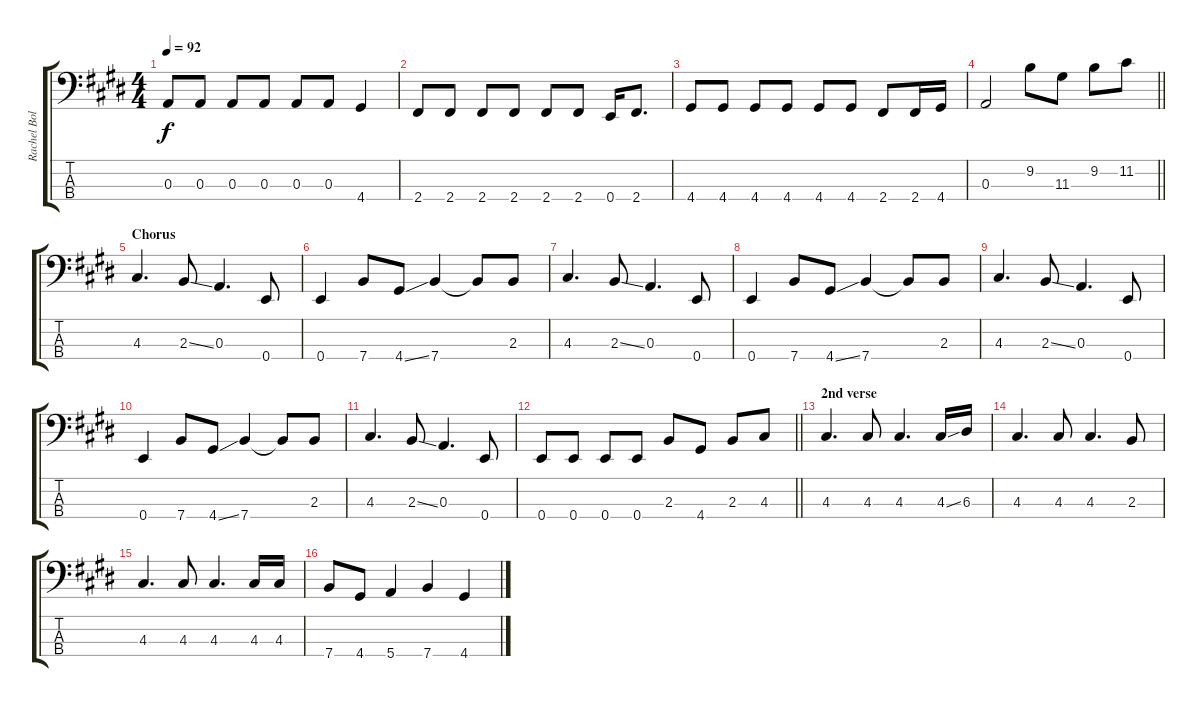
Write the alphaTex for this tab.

\track ("Rachel Bolan" "Rachel Bol") {instrument electricbassfinger}
\staff {score tabs}
\tuning (G2 D2 A1 E1) {hide}
\ts (4 4)
\tempo 92
\clef f4
\ks e
0.3.8{dy f} 0.3.8 0.3.8 0.3.8 0.3.8 0.3.8 4.4.4 |
2.4.8 2.4.8 2.4.8 2.4.8 2.4.8 2.4.8 0.4.16 2.4.8{d} |
4.4.8 4.4.8 4.4.8 4.4.8 4.4.8 4.4.8 2.4.8 2.4.16 4.4.16 |
\barLineRight lightlight
0.3.2 9.2.8 11.3.8 9.2.8 11.2.8 |
\section ("" "Chorus")
4.3.4{d} 2.3{ss}.8 0.3.4{d} 0.4.8 |
0.4.4 7.4.8 4.4{ss}.8 7.4.4 7.4{t}.8 2.3.8 |
4.3.4{d} 2.3{ss}.8 0.3.4{d} 0.4.8 |
0.4.4 7.4.8 4.4{ss}.8 7.4.4 7.4{t}.8 2.3.8 |
4.3.4{d} 2.3{ss}.8 0.3.4{d} 0.4.8 |
0.4.4 7.4.8 4.4{ss}.8 7.4.4 7.4{t}.8 2.3.8 |
4.3.4{d} 2.3{ss}.8 0.3.4{d} 0.4.8 |
\barLineRight lightlight
0.4.8 0.4.8 0.4.8 0.4.8 2.3.8 4.4.8 2.3.8 4.3.8 |
\section ("" "2nd verse")
4.3.4{d} 4.3.8 4.3.4{d} 4.3{ss}.16 6.3.16 |
4.3.4{d} 4.3.8 4.3.4{d} 2.3.8 |
4.3.4{d} 4.3.8 4.3.4{d} 4.3.16 4.3.16 |
7.4.8 4.4.8 5.4.4 7.4.4 4.4.4
